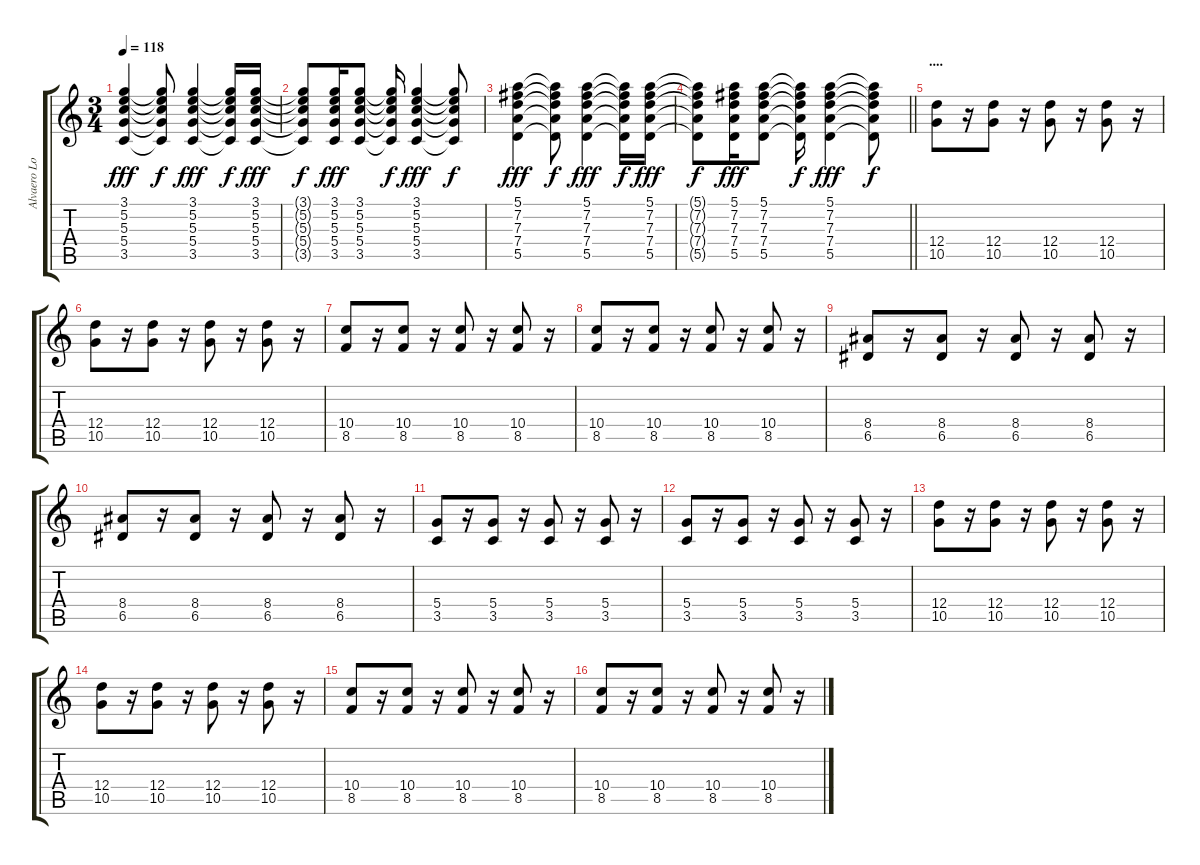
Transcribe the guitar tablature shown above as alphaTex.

\track ("Alvaero Lopez" "Alvaero Lo") {instrument acousticguitarsteel}
\staff {score tabs}
\tuning (E4 B3 G3 D3 A2 E2) {hide}
\ts (3 4)
\tempo 118
\clef g2
\ks c
(3.1 5.2 5.3 5.4 3.5).4{dy fff} (3.1{t} 5.2{t} 5.3{t} 5.4{t} 3.5{t}).8{dy f} (3.1 5.2 5.3 5.4 3.5).4{dy fff} (3.1{t} 5.2{t} 5.3{t} 5.4{t} 3.5{t}).16{dy f} (3.1 5.2 5.3 5.4 3.5).16{dy fff} |
(3.1{t} 5.2{t} 5.3{t} 5.4{t} 3.5{t}).8{dy f} (3.1 5.2 5.3 5.4 3.5).16{dy fff} (3.1 5.2 5.3 5.4 3.5).8 (3.1{t} 5.2{t} 5.3{t} 5.4{t} 3.5{t}).16{dy f} (3.1 5.2 5.3 5.4 3.5).4{dy fff} (3.1{t} 5.2{t} 5.3{t} 5.4{t} 3.5{t}).8{dy f} |
(5.1 7.2 7.3 7.4 5.5).4{dy fff} (5.1{t} 7.2{t} 7.3{t} 7.4{t} 5.5{t}).8{dy f} (5.1 7.2 7.3 7.4 5.5).4{dy fff} (5.1{t} 7.2{t} 7.3{t} 7.4{t} 5.5{t}).16{dy f} (5.1 7.2 7.3 7.4 5.5).16{dy fff} |
\barLineRight lightlight
(5.1{t} 7.2{t} 7.3{t} 7.4{t} 5.5{t}).8{dy f} (5.1 7.2 7.3 7.4 5.5).16{dy fff} (5.1 7.2 7.3 7.4 5.5).8 (5.1{t} 7.2{t} 7.3{t} 7.4{t} 5.5{t}).16{dy f} (5.1 7.2 7.3 7.4 5.5).4{dy fff} (5.1{t} 7.2{t} 7.3{t} 7.4{t} 5.5{t}).8{dy f} |
\section ("" "....")
(12.4 10.5).8{instrument overdrivenguitar} r.16 (12.4 10.5).8 r.16 (12.4 10.5).8 r.16 (12.4 10.5).8 r.16 |
(12.4 10.5).8{instrument overdrivenguitar} r.16 (12.4 10.5).8 r.16 (12.4 10.5).8 r.16 (12.4 10.5).8 r.16 |
(10.4 8.5).8 r.16 (10.4 8.5).8 r.16 (10.4 8.5).8 r.16 (10.4 8.5).8 r.16 |
(10.4 8.5).8 r.16 (10.4 8.5).8 r.16 (10.4 8.5).8 r.16 (10.4 8.5).8 r.16 |
(8.4 6.5).8 r.16 (8.4 6.5).8 r.16 (8.4 6.5).8 r.16 (8.4 6.5).8 r.16 |
(8.4 6.5).8 r.16 (8.4 6.5).8 r.16 (8.4 6.5).8 r.16 (8.4 6.5).8 r.16 |
(5.4 3.5).8 r.16 (5.4 3.5).8 r.16 (5.4 3.5).8 r.16 (5.4 3.5).8 r.16 |
(5.4 3.5).8 r.16 (5.4 3.5).8 r.16 (5.4 3.5).8 r.16 (5.4 3.5).8 r.16 |
(12.4 10.5).8{instrument overdrivenguitar} r.16 (12.4 10.5).8 r.16 (12.4 10.5).8 r.16 (12.4 10.5).8 r.16 |
(12.4 10.5).8{instrument overdrivenguitar} r.16 (12.4 10.5).8 r.16 (12.4 10.5).8 r.16 (12.4 10.5).8 r.16 |
(10.4 8.5).8 r.16 (10.4 8.5).8 r.16 (10.4 8.5).8 r.16 (10.4 8.5).8 r.16 |
(10.4 8.5).8 r.16 (10.4 8.5).8 r.16 (10.4 8.5).8 r.16 (10.4 8.5).8 r.16
